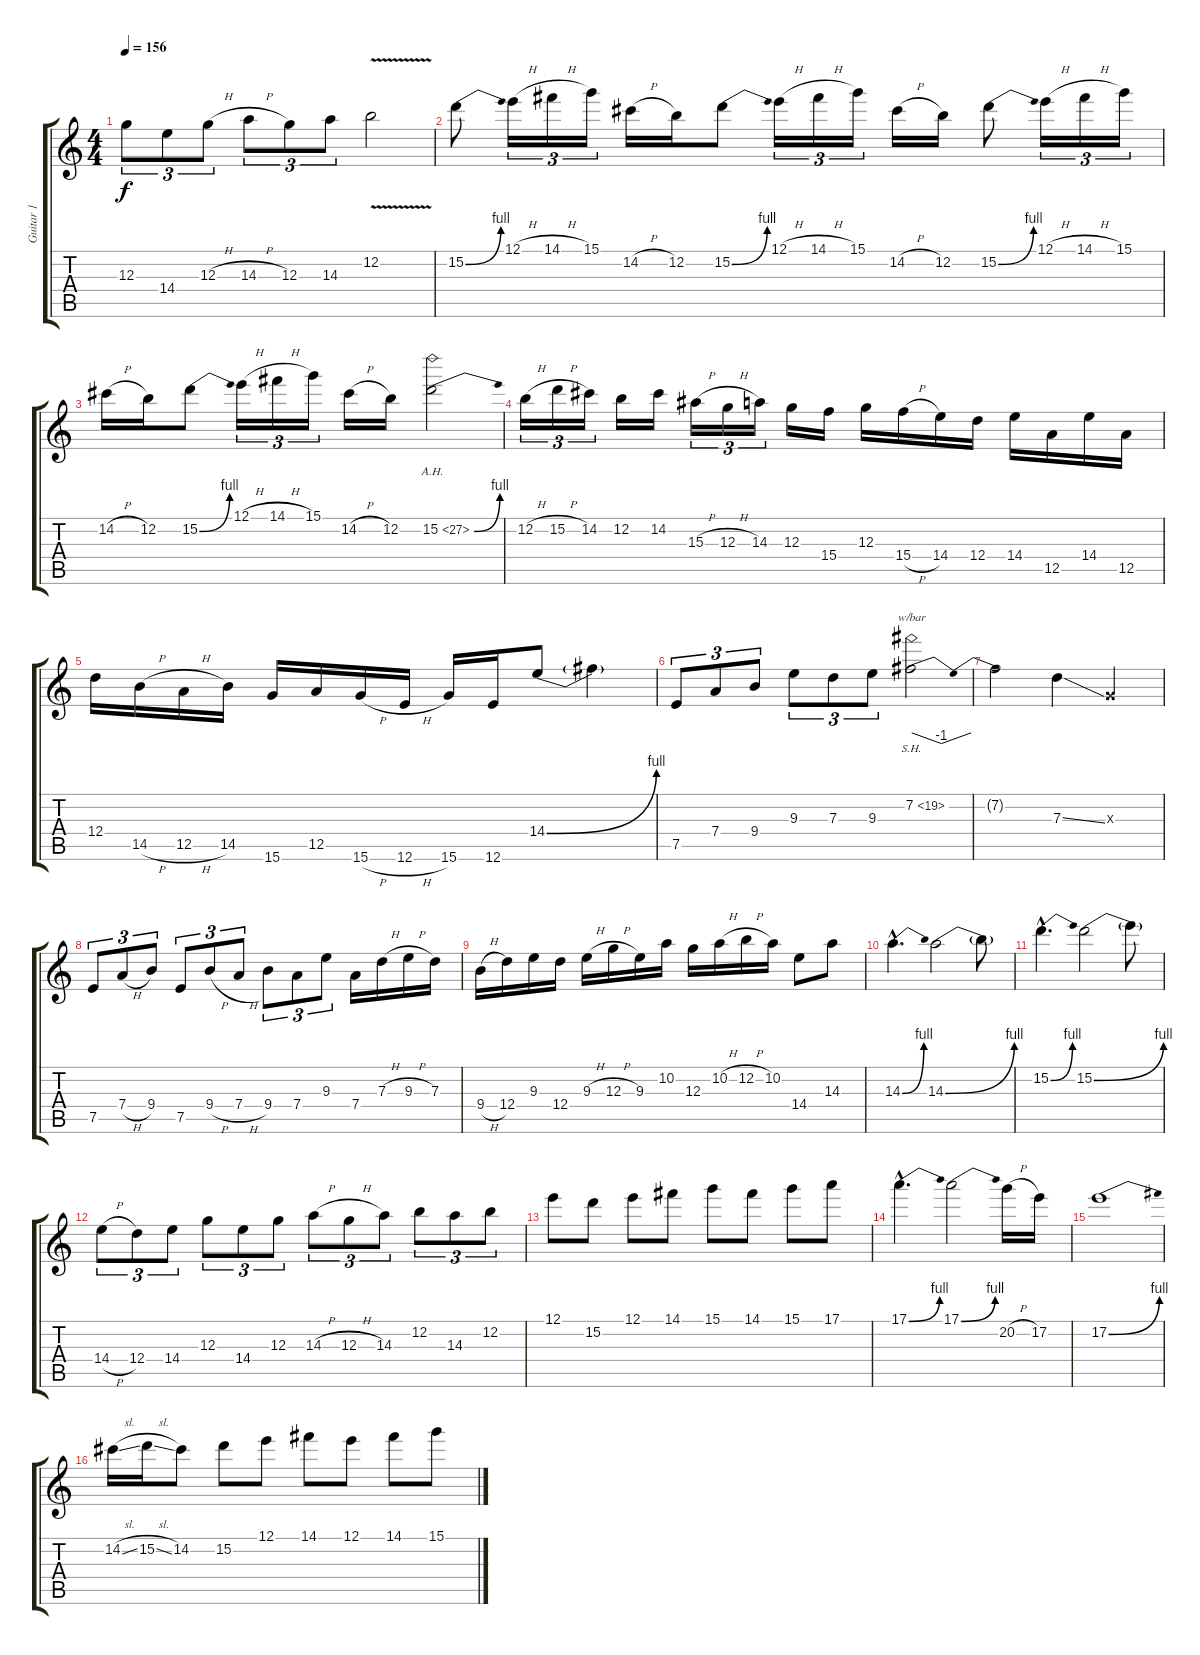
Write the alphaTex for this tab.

\track ("Guitar 1" "Guitar 1") {instrument distortionguitar}
\staff {score tabs}
\tuning (E4 B3 G3 D3 A2 E2) {hide}
\ts (4 4)
\tempo 156
\clef g2
\ks c
12.3.8{tu (3 2) dy f} 14.4.8{tu (3 2)} 12.3{h}.8{tu (3 2)} 14.3{h}.8{tu (3 2)} 12.3.8{tu (3 2)} 14.3.8{tu (3 2)} 12.2{v}.2 |
15.2{be (bend 0 0 60 4)}.8 12.1{h}.16{tu (3 2)} 14.1{h}.16{tu (3 2)} 15.1.16{tu (3 2)} 14.2{h}.16 12.2.16 15.2{be (bend 0 0 60 4)}.8 12.1{h}.16{tu (3 2)} 14.1{h}.16{tu (3 2)} 15.1.16{tu (3 2)} 14.2{h}.16 12.2.16 15.2{be (bend 0 0 60 4)}.8 12.1{h}.16{tu (3 2)} 14.1{h}.16{tu (3 2)} 15.1.16{tu (3 2)} |
14.2{h}.16 12.2.16 15.2{be (bend 0 0 60 4)}.8 12.1{h}.16{tu (3 2)} 14.1{h}.16{tu (3 2)} 15.1.16{tu (3 2)} 14.2{h}.16 12.2.16 15.2{be (bend 0 0 60 4) ah 12}.2 |
12.2{h}.16{tu (3 2)} 15.2{h}.16{tu (3 2)} 14.2.16{tu (3 2)} 12.2.16 14.2.16 15.3{h}.16{tu (3 2)} 12.3{h}.16{tu (3 2)} 14.3.16{tu (3 2)} 12.3.16 15.4.16 12.3.16 15.4{h}.16 14.4.16 12.4.16 14.4.16 12.5.16 14.4.16 12.5.16 |
12.4.16 14.5{h}.16 12.5{h}.16 14.5.16 15.6.16 12.5.16 15.6{h}.16 12.6{h}.16 15.6.16 12.6.16 14.4{be (bend 0 0 60 4)}.8 14.4{t}.4 |
7.5.8{tu (3 2)} 7.4.8{tu (3 2)} 9.4.8{tu (3 2)} 9.3.8{tu (3 2)} 7.3.8{tu (3 2)} 9.3.8{tu (3 2)} 7.2{sh 12}.2{tbe (dip default 0 0 30 -4 60 0)} |
7.2{t}.2 7.3{ss}.4 0.3{x}.4 |
7.5.8{tu (3 2)} 7.4{h}.8{tu (3 2)} 9.4.8{tu (3 2)} 7.5.8{tu (3 2)} 9.4{h}.8{tu (3 2)} 7.4{h}.8{tu (3 2)} 9.4.8{tu (3 2)} 7.4.8{tu (3 2)} 9.3.8{tu (3 2)} 7.4.16 7.3{h}.16 9.3{h}.16 7.3.16 |
9.4{h}.16 12.4.16 9.3.16 12.4.16 9.3{h}.16 12.3{h}.16 9.3.16 10.2.16 12.3.16 10.2{h}.16 12.2{h}.16 10.2.16 14.4.8 14.3.8 |
14.3{be (bend 0 0 60 4) hac}.4{d} 14.3{be (bend 0 0 60 4)}.2 14.3{t}.8 |
15.2{be (bend 0 0 60 4) hac}.4{d} 15.2{be (bend 0 0 60 4)}.2 15.2{t}.8 |
14.4{h}.8{tu (3 2)} 12.4.8{tu (3 2)} 14.4.8{tu (3 2)} 12.3.8{tu (3 2)} 14.4.8{tu (3 2)} 12.3.8{tu (3 2)} 14.3{h}.8{tu (3 2)} 12.3{h}.8{tu (3 2)} 14.3.8{tu (3 2)} 12.2.8{tu (3 2)} 14.3.8{tu (3 2)} 12.2.8{tu (3 2)} |
12.1.8 15.2.8 12.1.8 14.1.8 15.1.8 14.1.8 15.1.8 17.1.8 |
17.1{be (bend 0 0 60 4) hac}.4{d} 17.1{be (bend 0 0 60 4)}.2 20.2{h}.16 17.2.16 |
17.2{be (bend 0 0 60 4)}.1 |
14.2{sl}.16 15.2{sl}.16 14.2.8 15.2.8 12.1.8 14.1.8 12.1.8 14.1.8 15.1.8
